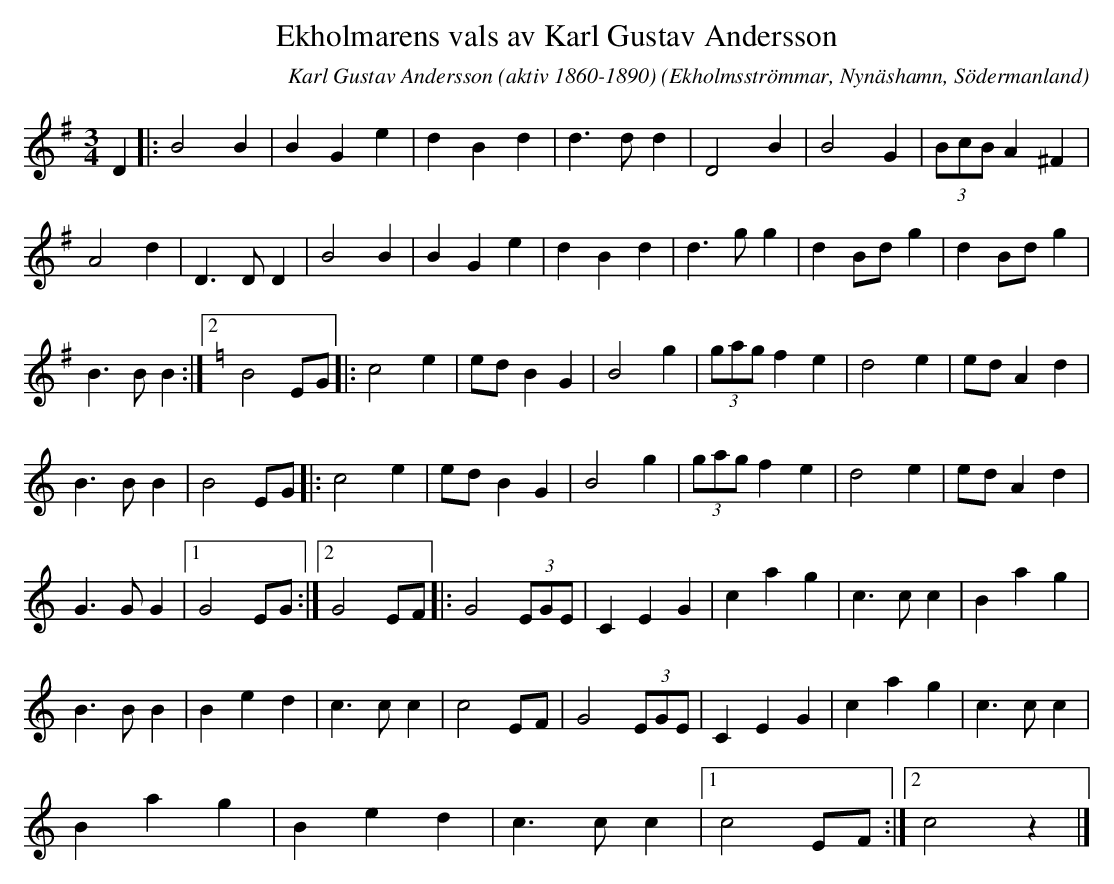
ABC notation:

X:1
T:Ekholmarens vals av Karl Gustav Andersson
O:Ekholmsströmmar, Nynäshamn, Södermanland
C:Karl Gustav Andersson (aktiv 1860-1890)
M:3/4
L:1/8
K:G
D2 |: B4  B2 | B2 G2 e2 | d2 B2 d2 | d3 d  d2 | D4    B2 | B4   G2 | (3BcB A2 ^F2 |
      A4  d2 | D3D   D2 | B4    B2 | B2 G2 e2 | d2 B2 d2 | d3 g g2 | d2  Bd    g2 | d2 Bd g2 |
   1 B3B B2 :|2 [K: C] B4  EG |: c4  e2 | ed B2 G2 | B4  g2 | (3gag f2 e2 | d4  e2 | ed A2 d2 |
    B3  B B2 | B4    EG |: c4  e2 | ed  B2 G2 | B4    g2 | (3gag f2 e2 | d4  e2 | ed A2 d2 |
    G3  G G2 |1 G4  EG :|2 G4  EF |: G4 (3EGE | C2 E2 G2 | c2 a2 g2 | c3  c c2 | B2 a2 g2 |
    B3  B B2 | B2 e2 d2 | c3 c c2 | c4     EF | G4 (3EGE | C2 E2 G2 | c2 a2 g2 | c3  c c2 |
    B2 a2 g2 | B2 e2 d2 | c3 c c2 |1 c4   EF :|2 c4   z2|]
